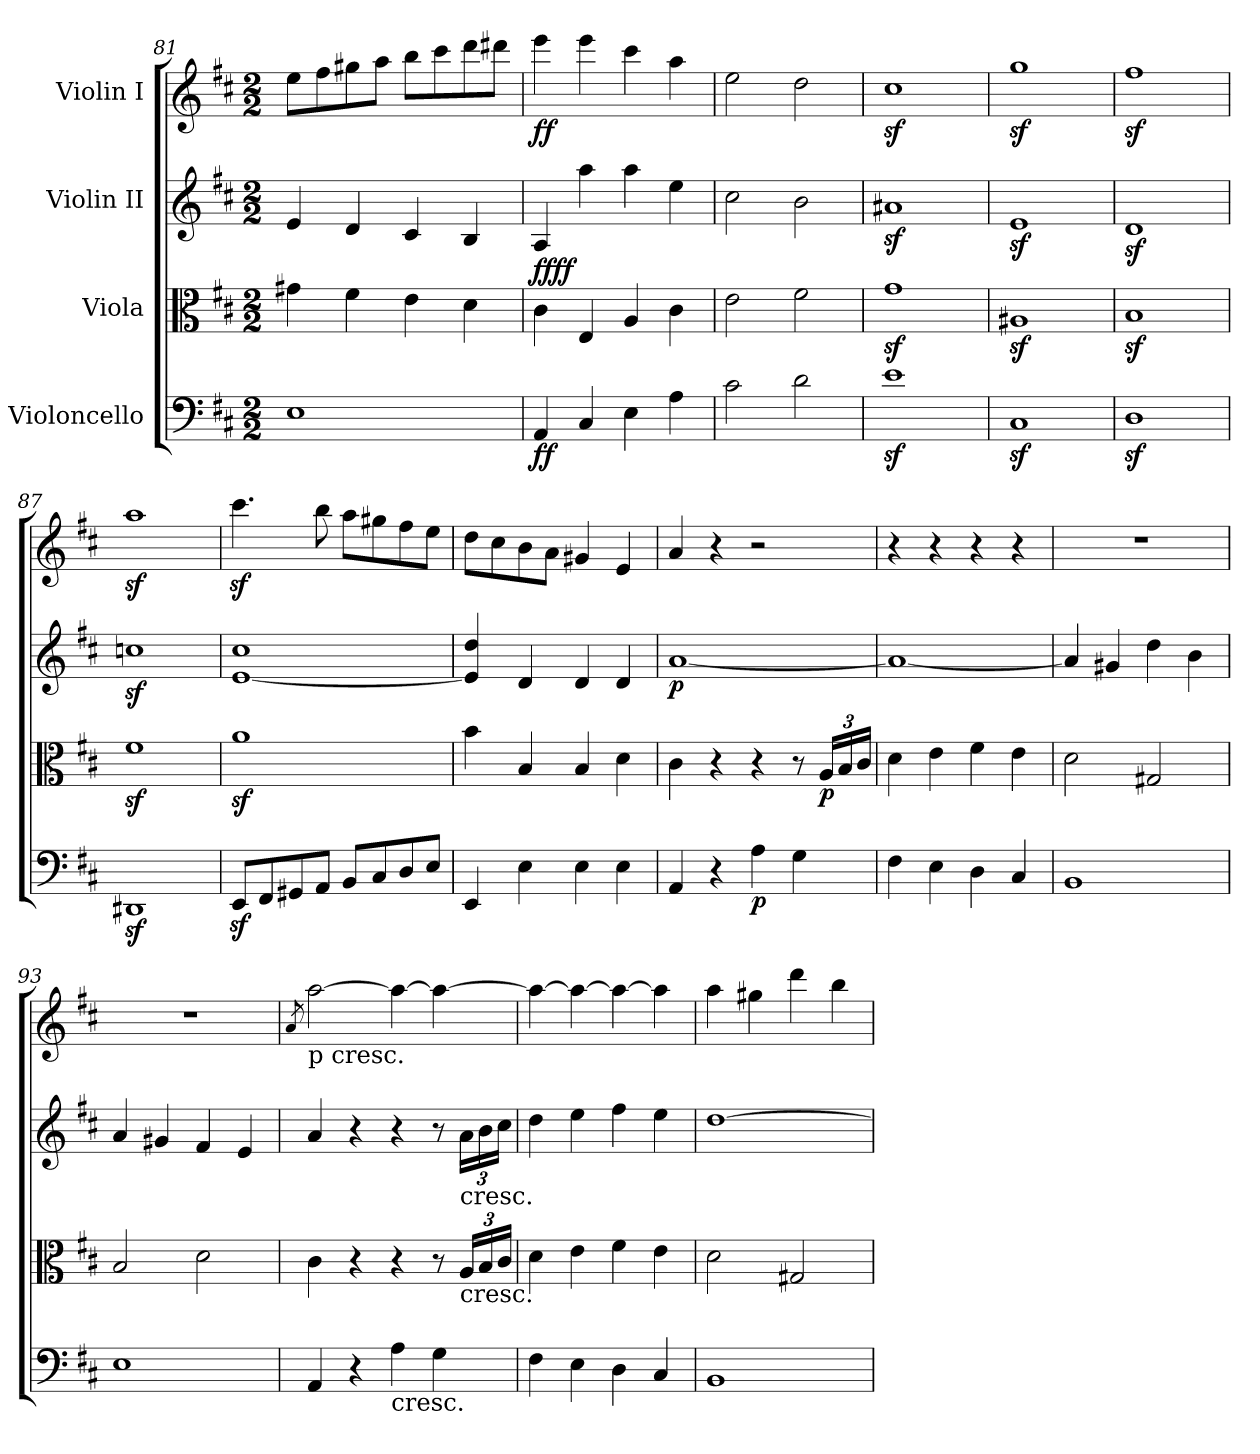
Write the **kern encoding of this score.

**kern	**dynam	**kern	**dynam	**kern	**dynam	**kern	**dynam
*part4	*part4	*part3	*part3	*part2	*part2	*part1	*part1
*staff4	*staff4	*staff3	*staff3	*staff2	*staff2	*staff1	*staff1
*I"Violoncello	*	*I"Viola	*	*I"Violin II	*	*I"Violin I	*
*clefF4	*	*clefC3	*	*clefG2	*	*clefG2	*
*k[f#c#]	*	*k[f#c#]	*	*k[f#c#]	*	*k[f#c#]	*
*M2/2	*	*M2/2	*	*M2/2	*	*M2/2	*
=81	=81	=81	=81	=81	=81	=81	=81
1E	.	4g#X\	.	4e/	.	8ee\L	.
.	.	.	.	.	.	8ff#\	.
.	.	4f#\	.	4d/	.	8gg#X\	.
.	.	.	.	.	.	8aa\J	.
.	.	4e\	.	4c#/	.	8bb\L	.
.	.	.	.	.	.	8ccc#\	.
.	.	4d\	.	4B/	.	8ddd\	.
.	.	.	.	.	.	8ddd#X\J	.
=82	=82	=82	=82	=82	=82	=82	=82
!	!LO:DY:b	!	!LO:DY:b	!	!	!	!
!	!	!	!LO:DY:n=1:a	!	!	!	!LO:DY:b
4AA/	ff	4c#\	ff ff	4A/	.	4eee\	ff
4C#/	.	4E/	.	4aa\	.	4eee\	.
4E\	.	4A/	.	4aa\	.	4ccc#\	.
4A\	.	4c#\	.	4ee\	.	4aa\	.
!!LO:PB:g=z
=83	=83	=83	=83	=83	=83	=83	=83
2c#\	.	2e\	.	2cc#\	.	2ee\	.
2d\	.	2f#\	.	2b\	.	2dd\	.
=84	=84	=84	=84	=84	=84	=84	=84
1ez<	.	1gz<	.	1a#Xz<	.	1cc#z<	.
=85	=85	=85	=85	=85	=85	=85	=85
1C#z<	.	1A#Xz<	.	1ez<	.	1ggz<	.
=86	=86	=86	=86	=86	=86	=86	=86
1Dz<	.	1Bz<	.	1dz<	.	1ff#z<	.
=87	=87	=87	=87	=87	=87	=87	=87
1DD#Xz<	.	1f#z<	.	1ccnz<	.	1aaz<	.
=88	=88	=88	=88	=88	=88	=88	=88
8EEz</L	.	1az<	.	[1e 1cc#	.	4.ccc#z<\	.
8FF#/	.	.	.	.	.	.	.
8GG#X/	.	.	.	.	.	.	.
8AA/J	.	.	.	.	.	8bb\	.
8BB/L	.	.	.	.	.	8aa\L	.
8C#/	.	.	.	.	.	8gg#X\	.
8D/	.	.	.	.	.	8ff#\	.
8E/J	.	.	.	.	.	8ee\J	.
!!LO:LB:g=z
=89	=89	=89	=89	=89	=89	=89	=89
4EE/	.	4b\	.	4e/] 4dd/	.	8dd\L	.
.	.	.	.	.	.	8cc#\	.
4E\	.	4B/	.	4d/	.	8b\	.
.	.	.	.	.	.	8a\J	.
4E\	.	4B/	.	4d/	.	4g#X/	.
4E\	.	4d\	.	4d/	.	4e/	.
=90	=90	=90	=90	=90	=90	=90	=90
!	!	!	!	!	!LO:DY:b	!	!
4AA/	.	4c#\	.	[1a	p	4a/	.
4r	.	4r	.	.	.	4r	.
!	!LO:DY:b	!	!	!	!	!	!
4A\	p	4r	.	.	.	2r	.
4G\	.	8r	.	.	.	.	.
*	*	*Xbrackettup	*	*	*	*	*
!	!	!	!LO:DY:b	!	!	!	!
.	.	24A/LL	p	.	.	.	.
.	.	24B/	.	.	.	.	.
.	.	24c#/JJ	.	.	.	.	.
=91	=91	=91	=91	=91	=91	=91	=91
4F#\	.	4d\	.	1a_	.	4r	.
4E\	.	4e\	.	.	.	4r	.
4D\	.	4f#\	.	.	.	4r	.
4C#/	.	4e\	.	.	.	4r	.
=92	=92	=92	=92	=92	=92	=92	=92
1BB	.	2d\	.	4a/]	.	1r	.
.	.	.	.	4g#X/	.	.	.
.	.	2G#X/	.	4dd\	.	.	.
.	.	.	.	4b\	.	.	.
=93	=93	=93	=93	=93	=93	=93	=93
1E	.	2B/	.	4a/	.	1r	.
.	.	.	.	4g#X/	.	.	.
.	.	2d\	.	4f#/	.	.	.
.	.	.	.	4e/	.	.	.
!!LO:PB:g=z
=94	=94	=94	=94	=94	=94	=94	=94
.	.	.	.	.	.	8qa/	.
!	!	!	!	!	!	!LO:TX:b:t=p cresc.	!
4AA/	.	4c#\	.	4a/	.	[2aa\	.
4r	.	4r	.	4r	.	.	.
!LO:TX:b:t=cresc.	!	!	!	!	!	!	!
4A\	.	4r	.	4r	.	4aa\_	.
4G\	.	8r	.	8r	.	4aa\_	.
*	*	*	*	*Xbrackettup	*	*	*
!	!	!	!	!LO:TX:b:t=cresc.	!	!	!
!	!	!LO:TX:b:t=cresc.	!	!	!	!	!
.	.	24A/LL	.	24a\LL	.	.	.
.	.	24B/	.	24b\	.	.	.
.	.	24c#/JJ	.	24cc#\JJ	.	.	.
=95	=95	=95	=95	=95	=95	=95	=95
4F#\	.	4d\	.	4dd\	.	4aa\_	.
4E\	.	4e\	.	4ee\	.	4aa\_	.
4D\	.	4f#\	.	4ff#\	.	4aa\_	.
4C#/	.	4e\	.	4ee\	.	4aa\]	.
=96	=96	=96	=96	=96	=96	=96	=96
1BB	.	2d\	.	[1dd	.	4aa\	.
.	.	.	.	.	.	4gg#X\	.
.	.	2G#X/	.	.	.	4ddd\	.
.	.	.	.	.	.	4bb\	.
=	=	=	=	=	=	=	=
*-	*-	*-	*-	*-	*-	*-	*-
